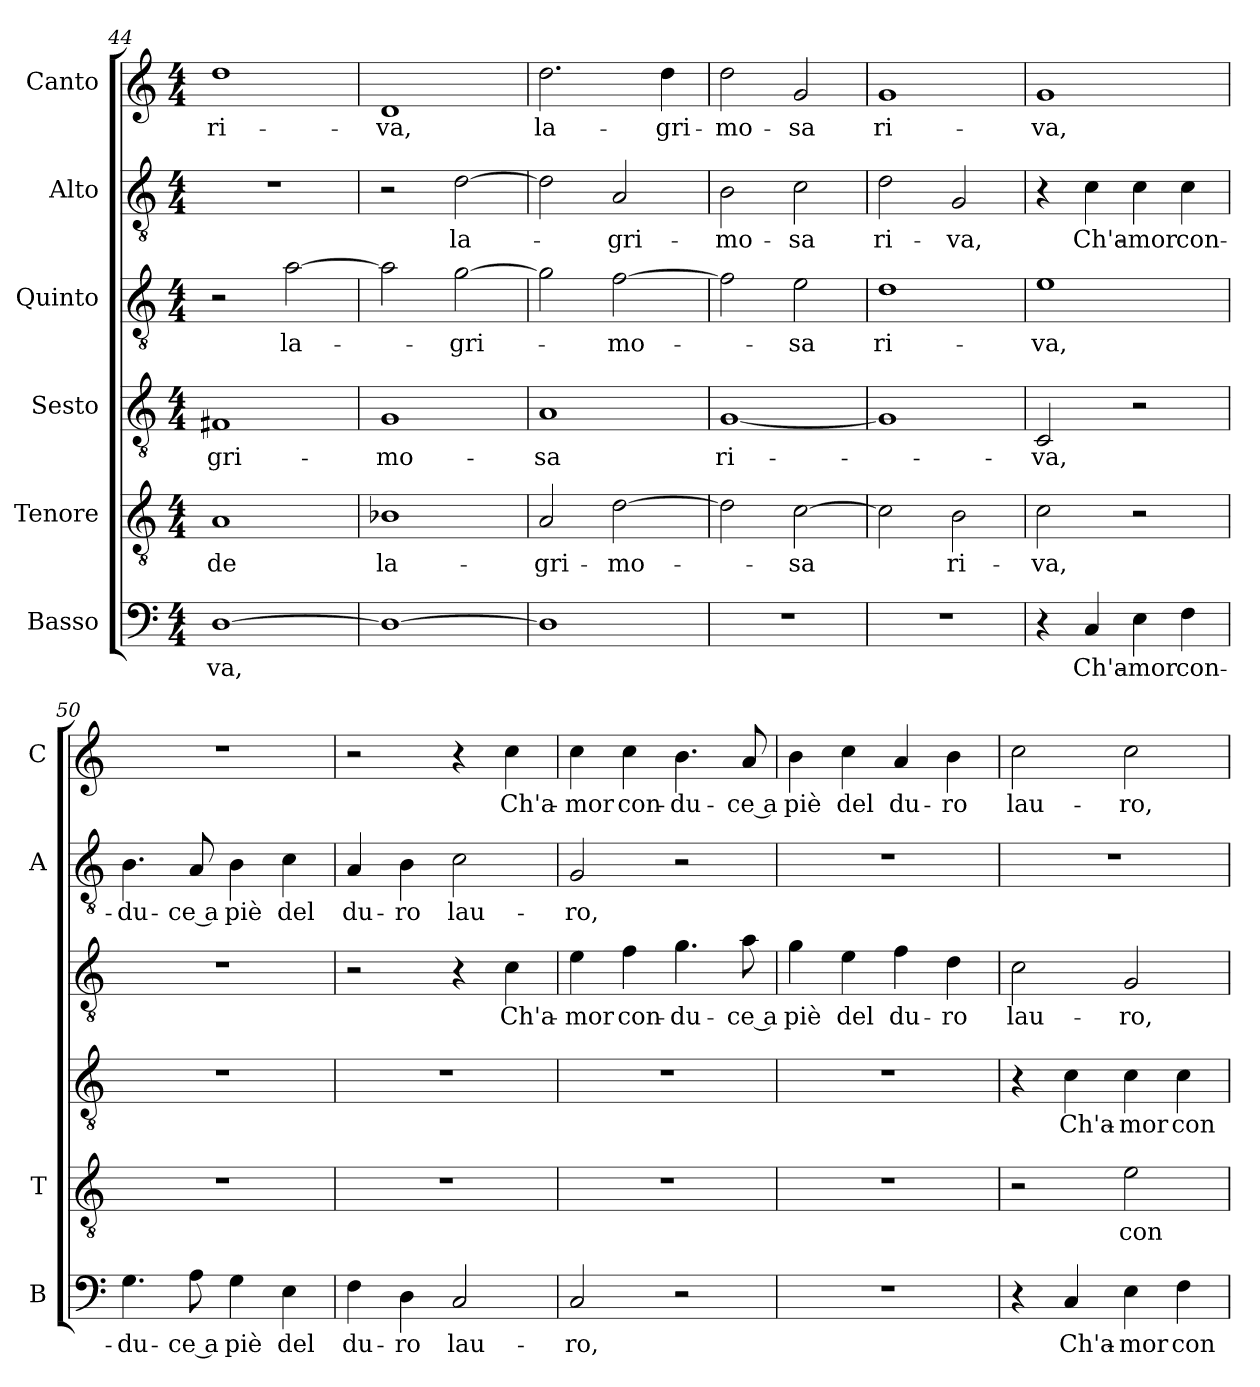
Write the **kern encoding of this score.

**kern	**text	**kern	**text	**kern	**text	**kern	**text	**kern	**text	**kern	**text
*part6	*part6	*part5	*part5	*part4	*part4	*part3	*part3	*part2	*part2	*part1	*part1
*staff6	*staff6	*staff5	*staff5	*staff4	*staff4	*staff3	*staff3	*staff2	*staff2	*staff1	*staff1
*I"Basso	*	*I"Tenore	*	*I"Sesto	*	*I"Quinto	*	*I"Alto	*	*I"Canto	*
*I'B	*	*I'T	*	*	*	*	*	*I'A	*	*I'C	*
*clefF4	*	*clefGv2	*	*clefGv2	*	*clefGv2	*	*clefGv2	*	*clefG2	*
*k[]	*	*k[]	*	*k[]	*	*k[]	*	*k[]	*	*k[]	*
*C:	*	*C:	*	*C:	*	*C:	*	*C:	*	*C:	*
*M4/4	*	*M4/4	*	*M4/4	*	*M4/4	*	*M4/4	*	*M4/4	*
=44	=44	=44	=44	=44	=44	=44	=44	=44	=44	=44	=44
!	!LO:LY:b	!	!LO:LY:b	!	!LO:LY:b	!	!	!	!	!	!LO:LY:b
[1D	-va,	1A	-de	1F#X	-gri-	2r	.	1r	.	1dd	ri-
!	!	!	!	!	!	!	!LO:LY:b	!	!	!	!
.	.	.	.	.	.	[2a\	la-	.	.	.	.
=45	=45	=45	=45	=45	=45	=45	=45	=45	=45	=45	=45
!	!	!	!LO:LY:b	!	!LO:LY:b	!	!	!	!	!	!LO:LY:b
1D_	.	1B-X	la-	1G	-mo-	2a\]	.	2r	.	1d	-va,
!	!	!	!	!	!	!	!LO:LY:b	!	!LO:LY:b	!	!
.	.	.	.	.	.	[2g\	-gri-	[2d\	la-	.	.
=46	=46	=46	=46	=46	=46	=46	=46	=46	=46	=46	=46
!	!	!	!LO:LY:b	!	!LO:LY:b	!	!	!	!	!	!LO:LY:b
1D]	.	2A/	-gri-	1A	-sa	2g\]	.	2d\]	.	2.dd\	la-
!	!	!	!LO:LY:b	!	!	!	!LO:LY:b	!	!LO:LY:b	!	!
.	.	[2d\	-mo-	.	.	[2f\	-mo-	2A/	-gri-	.	.
!	!	!	!	!	!	!	!	!	!	!	!LO:LY:b
.	.	.	.	.	.	.	.	.	.	4dd\	-gri-
=47	=47	=47	=47	=47	=47	=47	=47	=47	=47	=47	=47
!	!	!	!	!	!LO:LY:b	!	!	!	!LO:LY:b	!	!LO:LY:b
1r	.	2d\]	.	[1G	ri-	2f\]	.	2B\	-mo-	2dd\	-mo-
!	!	!	!LO:LY:b	!	!	!	!LO:LY:b	!	!LO:LY:b	!	!LO:LY:b
.	.	[2c\	-sa	.	.	2e\	-sa	2c\	-sa	2g/	-sa
!!LO:PB:g=z
=48	=48	=48	=48	=48	=48	=48	=48	=48	=48	=48	=48
!	!	!	!	!	!	!	!LO:LY:b	!	!LO:LY:b	!	!LO:LY:b
1r	.	2c\]	.	1G]	.	1d	ri-	2d\	ri-	1g	ri-
!	!	!	!LO:LY:b	!	!	!	!	!	!LO:LY:b	!	!
.	.	2B\	ri-	.	.	.	.	2G/	-va,	.	.
=49	=49	=49	=49	=49	=49	=49	=49	=49	=49	=49	=49
!	!	!	!LO:LY:b	!	!LO:LY:b	!	!LO:LY:b	!	!	!	!LO:LY:b
4r	.	2c\	-va,	2C/	-va,	1e	-va,	4r	.	1g	-va,
!	!LO:LY:b	!	!	!	!	!	!	!	!LO:LY:b	!	!
4C/	Ch'a-	.	.	.	.	.	.	4c\	Ch'a-	.	.
!	!LO:LY:b	!	!	!	!	!	!	!	!LO:LY:b	!	!
4E\	-mor	2r	.	2r	.	.	.	4c\	-mor	.	.
!	!LO:LY:b	!	!	!	!	!	!	!	!LO:LY:b	!	!
4F\	con-	.	.	.	.	.	.	4c\	con-	.	.
=50	=50	=50	=50	=50	=50	=50	=50	=50	=50	=50	=50
!	!LO:LY:b	!	!	!	!	!	!	!	!LO:LY:b	!	!
4.G\	-du-	1r	.	1r	.	1r	.	4.B\	-du-	1r	.
!	!LO:LY:b	!	!	!	!	!	!	!	!LO:LY:b	!	!
8A\	-ce a	.	.	.	.	.	.	8A/	-ce a	.	.
!	!LO:LY:b	!	!	!	!	!	!	!	!LO:LY:b	!	!
4G\	piè	.	.	.	.	.	.	4B\	piè	.	.
!	!LO:LY:b	!	!	!	!	!	!	!	!LO:LY:b	!	!
4E\	del	.	.	.	.	.	.	4c\	del	.	.
=51	=51	=51	=51	=51	=51	=51	=51	=51	=51	=51	=51
!	!LO:LY:b	!	!	!	!	!	!	!	!LO:LY:b	!	!
4F\	du-	1r	.	1r	.	2r	.	4A/	du-	2r	.
!	!LO:LY:b	!	!	!	!	!	!	!	!LO:LY:b	!	!
4D\	-ro	.	.	.	.	.	.	4B\	-ro	.	.
!	!LO:LY:b	!	!	!	!	!	!	!	!LO:LY:b	!	!
2C/	lau-	.	.	.	.	4r	.	2c\	lau-	4r	.
!	!	!	!	!	!	!	!LO:LY:b	!	!	!	!LO:LY:b
.	.	.	.	.	.	4c\	Ch'a-	.	.	4cc\	Ch'a-
=52	=52	=52	=52	=52	=52	=52	=52	=52	=52	=52	=52
!	!LO:LY:b	!	!	!	!	!	!LO:LY:b	!	!LO:LY:b	!	!LO:LY:b
2C/	-ro,	1r	.	1r	.	4e\	-mor	2G/	-ro,	4cc\	-mor
!	!	!	!	!	!	!	!LO:LY:b	!	!	!	!LO:LY:b
.	.	.	.	.	.	4f\	con-	.	.	4cc\	con-
!	!	!	!	!	!	!	!LO:LY:b	!	!	!	!LO:LY:b
2r	.	.	.	.	.	4.g\	-du-	2r	.	4.b\	-du-
!	!	!	!	!	!	!	!LO:LY:b	!	!	!	!LO:LY:b
.	.	.	.	.	.	8a\	-ce a	.	.	8a/	-ce a
=53	=53	=53	=53	=53	=53	=53	=53	=53	=53	=53	=53
!	!	!	!	!	!	!	!LO:LY:b	!	!	!	!LO:LY:b
1r	.	1r	.	1r	.	4g\	piè	1r	.	4b\	piè
!	!	!	!	!	!	!	!LO:LY:b	!	!	!	!LO:LY:b
.	.	.	.	.	.	4e\	del	.	.	4cc\	del
!	!	!	!	!	!	!	!LO:LY:b	!	!	!	!LO:LY:b
.	.	.	.	.	.	4f\	du-	.	.	4a/	du-
!	!	!	!	!	!	!	!LO:LY:b	!	!	!	!LO:LY:b
.	.	.	.	.	.	4d\	-ro	.	.	4b\	-ro
=54	=54	=54	=54	=54	=54	=54	=54	=54	=54	=54	=54
!	!	!	!	!	!	!	!LO:LY:b	!	!	!	!LO:LY:b
4r	.	2r	.	4r	.	2c\	lau-	1r	.	2cc\	lau-
!	!LO:LY:b	!	!	!	!LO:LY:b	!	!	!	!	!	!
4C/	Ch'a-	.	.	4c\	Ch'a-	.	.	.	.	.	.
!	!LO:LY:b	!	!LO:LY:b	!	!LO:LY:b	!	!LO:LY:b	!	!	!	!LO:LY:b
4E\	-mor	2e\	con-	4c\	-mor	2G/	-ro,	.	.	2cc\	-ro,
!	!LO:LY:b	!	!	!	!LO:LY:b	!	!	!	!	!	!
4F\	con-	.	.	4c\	con-	.	.	.	.	.	.
=	=	=	=	=	=	=	=	=	=	=	=
*-	*-	*-	*-	*-	*-	*-	*-	*-	*-	*-	*-
